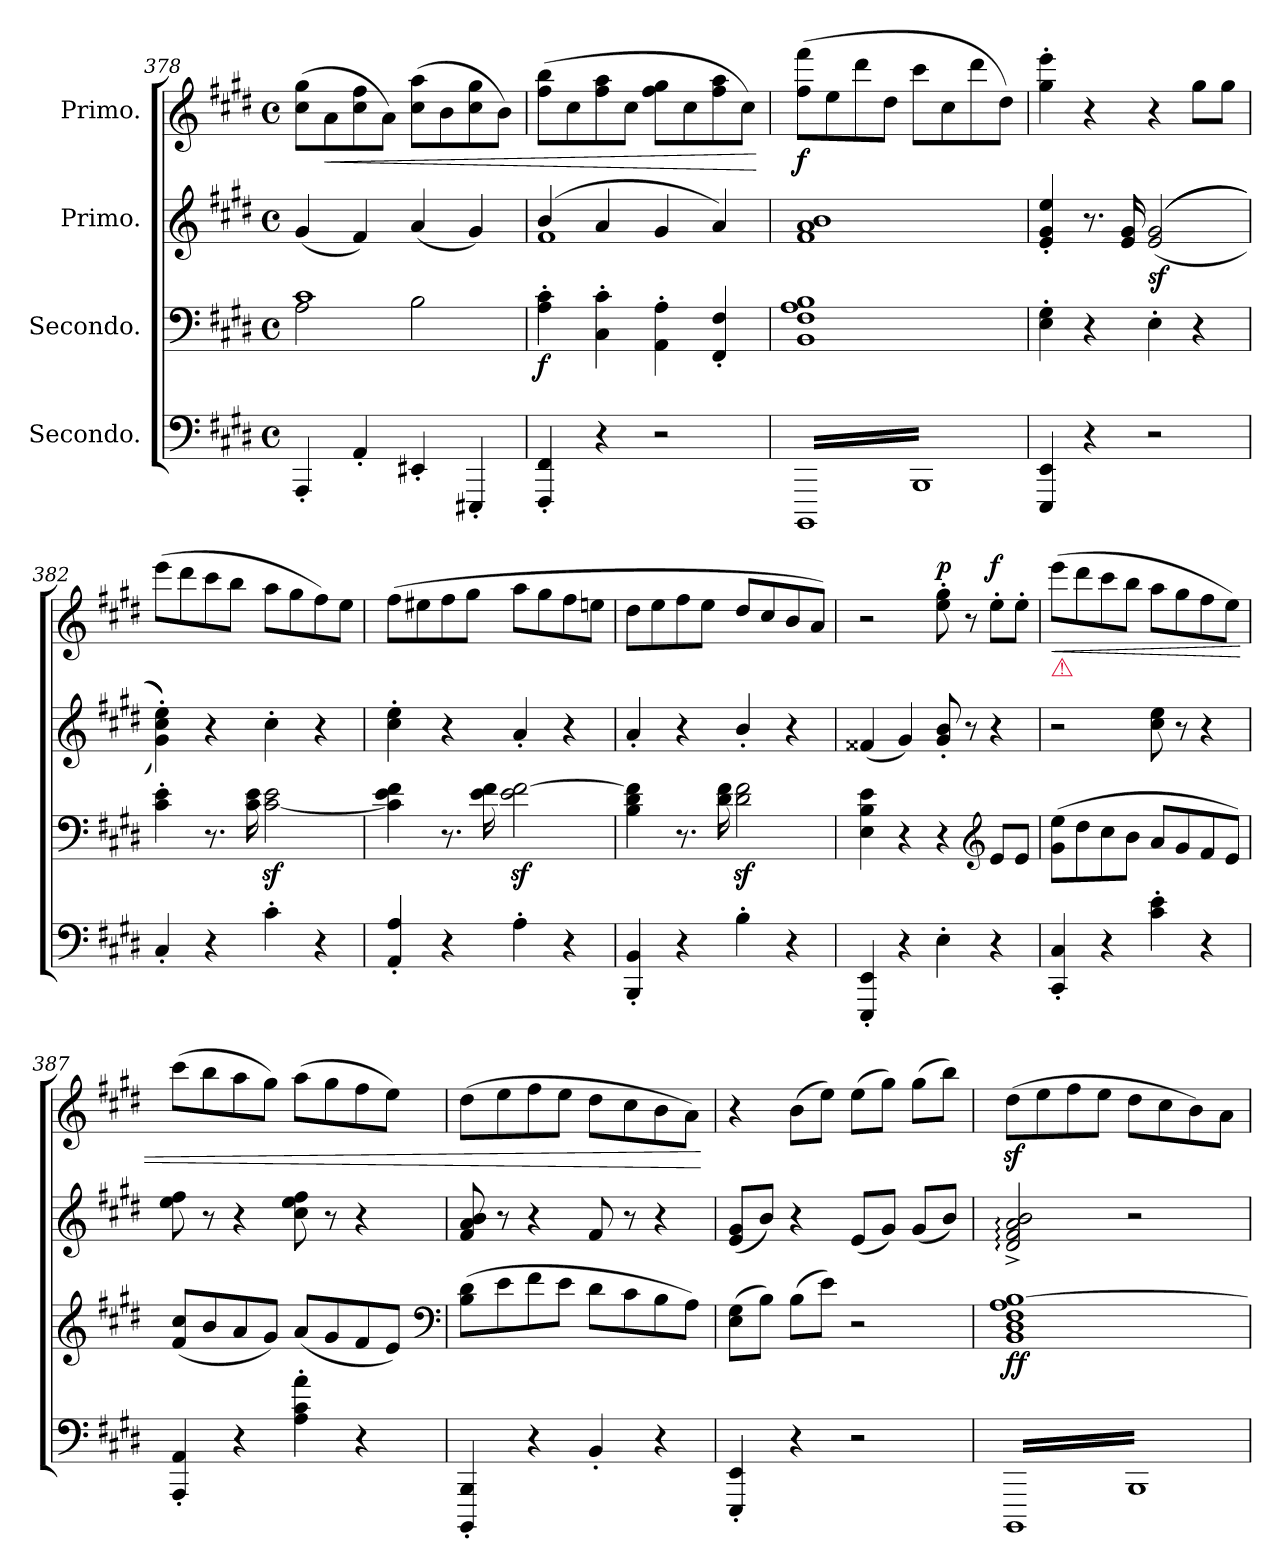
**kern	**kern	**dynam	**kern	**dynam	**kern	**dynam
*part4	*part3	*part3	*part2	*part2	*part1	*part1
*staff4	*staff3	*staff3	*staff2	*staff2	*staff1	*staff1
*I"Secondo.	*I"Secondo.	*	*I"Primo.	*	*I"Primo.	*
*clefF4	*clefF4	*	*clefG2	*	*clefG2	*
*k[f#c#g#d#]	*k[f#c#g#d#]	*	*k[f#c#g#d#]	*	*k[f#c#g#d#]	*
*M4/4	*M4/4	*	*M4/4	*	*M4/4	*
*met(c)	*met(c)	*	*met(c)	*	*met(c)	*
=378	=378	=378	=378	=378	=378	=378
*	*^	*	*	*	*	*
4AAA'>/	1c#	2A\	.	(>4g#/	.	(8cc#\ 8gg#\L	.
.	.	.	.	.	.	8a\	<
4AA'>/	.	.	.	4f#/)	.	8cc#\ 8ff#\	.
.	.	.	.	.	.	8a\J)	.
4EE#X'>/	.	2B\	.	(>4a/	.	(8cc#\ 8aa\L	.
.	.	.	.	.	.	8b\	.
4EEE#X'>/	.	.	.	4g#/)	.	8cc#\ 8gg#\	.
.	.	.	.	.	.	8b\J)	.
*	*v	*v	*	*	*	*	*
=379	=379	=379	=379	=379	=379	=379
*	*	*	*^	*	*	*
4FFF#'>/ 4FF#'>/	4A'\ 4c#'\	f	(4b/	1f#	.	(8ff#\ 8bb\L	.
.	.	.	.	.	.	8cc#\	.
4r	4C#'\ 4c#'\	.	4a/	.	.	8ff#\ 8aa\	.
.	.	.	.	.	.	8cc#\J	.
2r	4AA'\ 4A'\	.	4g#/	.	.	8ff#\ 8gg#\L	.
.	.	.	.	.	.	8cc#\	.
.	4FF#'>/ 4F#'>/	.	4a/)	.	.	8ff#\ 8aa\	.
.	.	.	.	.	.	8cc#\J)	.
*	*	*	*v	*v	*	*	*
.	.	.	.	.	.	[
=380	=380	=380	=380	=380	=380	=380
*tremolo	*	*	*	*	*	*
16BBBB/LL	1BB 1F# 1A 1B	.	1f# 1a 1b	.	(8ff#\ 8fff#\L	f
16BBB/	.	.	.	.	.	.
16BBBB/	.	.	.	.	8ee\	.
16BBB/	.	.	.	.	.	.
16BBBB/	.	.	.	.	8ddd#\	.
16BBB/	.	.	.	.	.	.
16BBBB/	.	.	.	.	8dd#\J	.
16BBB/	.	.	.	.	.	.
16BBBB/	.	.	.	.	8ccc#\L	.
16BBB/	.	.	.	.	.	.
16BBBB/	.	.	.	.	8cc#\	.
16BBB/	.	.	.	.	.	.
16BBBB/	.	.	.	.	8ddd#\	.
16BBB/	.	.	.	.	.	.
16BBBB/	.	.	.	.	8dd#\J)	.
16BBB/JJ	.	.	.	.	.	.
*Xtremolo	*	*	*	*	*	*
=381	=381	=381	=381	=381	=381	=381
4EEE/ 4EE/	4E'\ 4G#'\	.	4e'>/ 4g#'>/ 4ee'>/	.	4gg#'\ 4eee'\	.
.	.	.	.	.	.	.
.	.	.	.	.	.	.
.	.	.	.	.	.	.
4r	4r	.	8.r	.	4r	.
.	.	.	.	.	.	.
.	.	.	.	.	.	.
.	.	.	16e/ 16g#/	.	.	.
!	!	!	!	!LO:DY:b	!	!
2r	4E'\	.	(>(>(>2e/ 2g#/	sf	4r	.
.	4r	.	.	.	8gg#\L	.
.	.	.	.	.	8gg#\J	.
=382	=382	=382	=382	=382	=382	=382
4C#'/	4c#'\ 4e'\	.	4g#'\ 4cc#'\ 4ee'\)))	.	(8eee\L	.
.	.	.	.	.	8ddd#\	.
4r	8.r	.	4r	.	8ccc#\	.
.	.	.	.	.	8bb\J	.
.	16c#\ 16e\	.	.	.	.	.
4c#'\	[2c#z>\ 2ez>\	.	4cc#'\	.	8aa\L	.
.	.	.	.	.	8gg#\	.
4r	.	.	4r	.	8ff#\)	.
.	.	.	.	.	8ee\J	.
=383	=383	=383	=383	=383	=383	=383
4AA'>/ 4A'>/	4c#]\ 4e\ 4f#\	.	4cc#'\ 4ee'\	.	(8ff#\L	.
.	.	.	.	.	8ee#X\	.
4r	8.r	.	4r	.	8ff#\	.
.	.	.	.	.	8gg#\J	.
.	16e\ 16f#\	.	.	.	.	.
4A'\	2ez>\ [2f#z>\	.	4a'>/	.	8aa\L	.
.	.	.	.	.	8gg#\	.
4r	.	.	4r	.	8ff#\	.
.	.	.	.	.	8een\J	.
=384	=384	=384	=384	=384	=384	=384
4BBB'>/ 4BB'>/	4B\ 4d#\ 4f#]\	.	4a'>/	.	8dd#\L	.
.	.	.	.	.	8ee\	.
4r	8.r	.	4r	.	8ff#\	.
.	.	.	.	.	8ee\J	.
.	16d#\ 16f#\	.	.	.	.	.
4B'\	2d#z>\ 2f#z>\	.	4b'>/	.	8dd#/L	.
.	.	.	.	.	8cc#/	.
4r	.	.	4r	.	8b/	.
.	.	.	.	.	8a/J)	.
=385	=385	=385	=385	=385	=385	=385
4EEE'>/ 4EE'>/	4E\ 4B\ 4e\	.	(4f##X/	.	2r	.
4r	4r	.	4g#/)	.	.	.
!	!	!	!	!	!	!LO:DY:a
4E'\	4r	.	8g#'>/ 8b'>/	.	8ee'<\ 8gg#'<\	p
.	.	.	8r	.	8r	.
*	*clefG2	*	*	*	*	*
!	!	!	!	!	!	!LO:DY:a
4r	8e/L	.	4r	.	8ee'\L	f
.	8e/J	.	.	.	8ee'\J	.
=386	=386	=386	=386	=386	=386	=386
!	!	!	!	!	!LO:TX:b:color=crimson:t=⚠	!
4CC#'>/ 4C#'>/	(8g#\ 8ee\L	.	2r	.	(8eee\L	<
.	8dd#\	.	.	.	8ddd#\	.
4r	8cc#\	.	.	.	8ccc#\	.
.	8b\J	.	.	.	8bb\J	.
4c#'\ 4e'\	8a/L	.	8cc#\ 8ee\	.	8aa\L	.
.	8g#/	.	8r	.	8gg#\	.
4r	8f#/	.	4r	.	8ff#\	.
.	8e/J)	.	.	.	8ee\J)	.
=387	=387	=387	=387	=387	=387	=387
4AAA'>/ 4AA'>/	(>8f#/ 8cc#/L	.	8ee\ 8ff#\	.	(8ccc#\L	.
.	8b/	.	8r	.	8bb\	.
4r	8a/	.	4r	.	8aa\	.
.	8g#/J)	.	.	.	8gg#\J)	.
4A'\ 4c#'\ 4a'\	(>8a/L	.	8cc#\ 8ee\ 8ff#\	.	(8aa\L	.
.	8g#/	.	8r	.	8gg#\	.
4r	8f#/	.	4r	.	8ff#\	.
.	8e/J)	.	.	.	8ee\J)	.
*	*clefF4	*	*	*	*	*
=388	=388	=388	=388	=388	=388	=388
4BBBB'>/ 4BBB'>/	(8B\ 8d#\L	.	8f#/ 8a/ 8b/	.	(8dd#\L	.
.	8e\	.	8r	.	8ee\	.
4r	8f#\	.	4r	.	8ff#\	.
.	8e\J	.	.	.	8ee\J	.
4BB'>/	8d#\L	.	8f#/	.	8dd#\L	.
.	8c#\	.	8r	.	8cc#\	.
4r	8B\	.	4r	.	8b\	.
.	8A\J)	.	.	.	8a\J)	.
.	.	.	.	.	.	[
=389	=389	=389	=389	=389	=389	=389
4EEE'>/ 4EE'>/	(8E\ 8G#\L	.	(>8e/ 8g#/L	.	4r	.
.	8B\J)	.	8b/J)	.	.	.
4r	(8B\L	.	4r	.	(8b\L	.
.	8e\J)	.	.	.	8ee\J)	.
2r	2r	.	(8e/L	.	(8ee\L	.
.	.	.	8g#/J)	.	8gg#\J)	.
.	.	.	(8g#/L	.	(8gg#\L	.
.	.	.	8b/J)	.	8bb\J)	.
=390	=390	=390	=390	=390	=390	=390
*tremolo	*	*	*	*	*	*
16BBBB/LL	1BB 1D# 1F# 1A [1B	ff	2d#:^>/ 2f#:^>/ 2a:^>/ 2b:^>/	.	(8dd#z>\L	.
16BBB/	.	.	.	.	.	.
16BBBB/	.	.	.	.	8ee\	.
16BBB/	.	.	.	.	.	.
16BBBB/	.	.	.	.	8ff#\	.
16BBB/	.	.	.	.	.	.
16BBBB/	.	.	.	.	8ee\J	.
16BBB/	.	.	.	.	.	.
16BBBB/	.	.	2r	.	8dd#\L	.
16BBB/	.	.	.	.	.	.
16BBBB/	.	.	.	.	8cc#\	.
16BBB/	.	.	.	.	.	.
16BBBB/	.	.	.	.	8b\)	.
16BBB/	.	.	.	.	.	.
16BBBB/	.	.	.	.	8a\J	.
16BBB/JJ	.	.	.	.	.	.
*Xtremolo	*	*	*	*	*	*
.	.	.	.	.	.	.
.	.	.	.	.	.	.
.	.	.	.	.	.	.
.	.	.	.	.	.	.
.	.	.	.	.	.	.
.	.	.	.	.	.	.
.	.	.	.	.	.	.
.	.	.	.	.	.	.
=	=	=	=	=	=	=
*-	*-	*-	*-	*-	*-	*-
